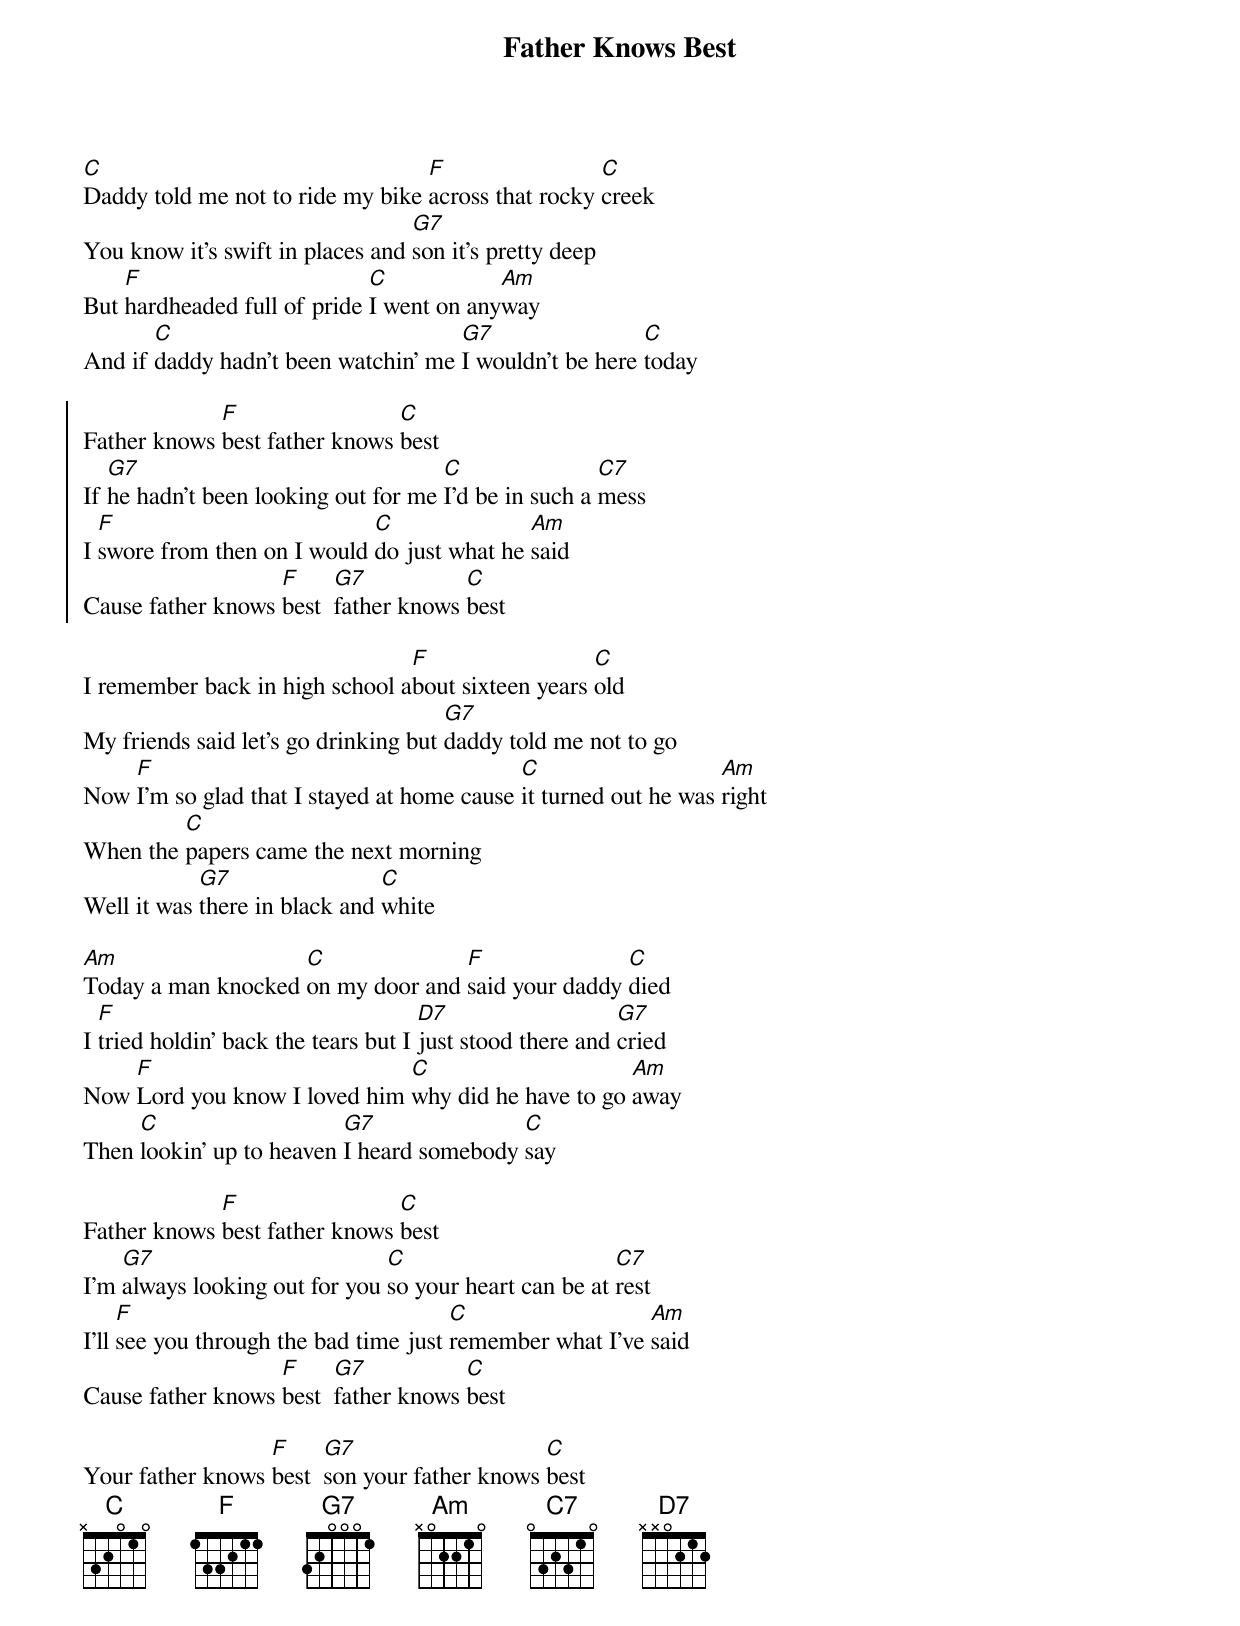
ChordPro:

{title: Father Knows Best}
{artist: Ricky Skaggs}

{!Start_of_part:Verse 1}
[C]Daddy told me not to ride my bike [F]across that rocky [C]creek
You know it's swift in places and [G7]son it's pretty deep
But [F]hardheaded full of pride [C]I went on any[Am]way
And if [C]daddy hadn't been watchin' me [G7]I wouldn't be here [C]today
{!End_of_part}

{start_of_chorus}
Father knows [F]best father knows [C]best
If [G7]he hadn't been looking out for me [C]I'd be in such a [C7]mess
I [F]swore from then on I would [C]do just what he [Am]said
Cause father knows [F]best  [G7]father knows [C]best
{end_of_chorus}

{!Start_of_part:Verse 2}
I remember back in high school a[F]bout sixteen years [C]old
My friends said let's go drinking but [G7]daddy told me not to go
Now [F]I'm so glad that I stayed at home cause [C]it turned out he was [Am]right
When the [C]papers came the next morning
Well it was [G7]there in black and [C]white
{!End_of_part}

{!Start_of_part:Verse 3}
[Am]Today a man knocked [C]on my door and [F]said your daddy [C]died
I [F]tried holdin' back the tears but I [D7]just stood there and [G7]cried
Now [F]Lord you know I loved him [C]why did he have to go [Am]away
Then [C]lookin' up to heaven [G7]I heard somebody [C]say
{!End_of_part}

{!Start_of_part:Chorus 2}
Father knows [F]best father knows [C]best
I’m [G7]always looking out for you [C]so your heart can be at [C7]rest
I’ll [F]see you through the bad time just [C]remember what I’ve [Am]said
Cause father knows [F]best  [G7]father knows [C]best
{!End_of_part}

{!Start_of_part:Refrain}
Your father knows [F]best  [G7]son your father knows [C]best
{!End_of_part}
